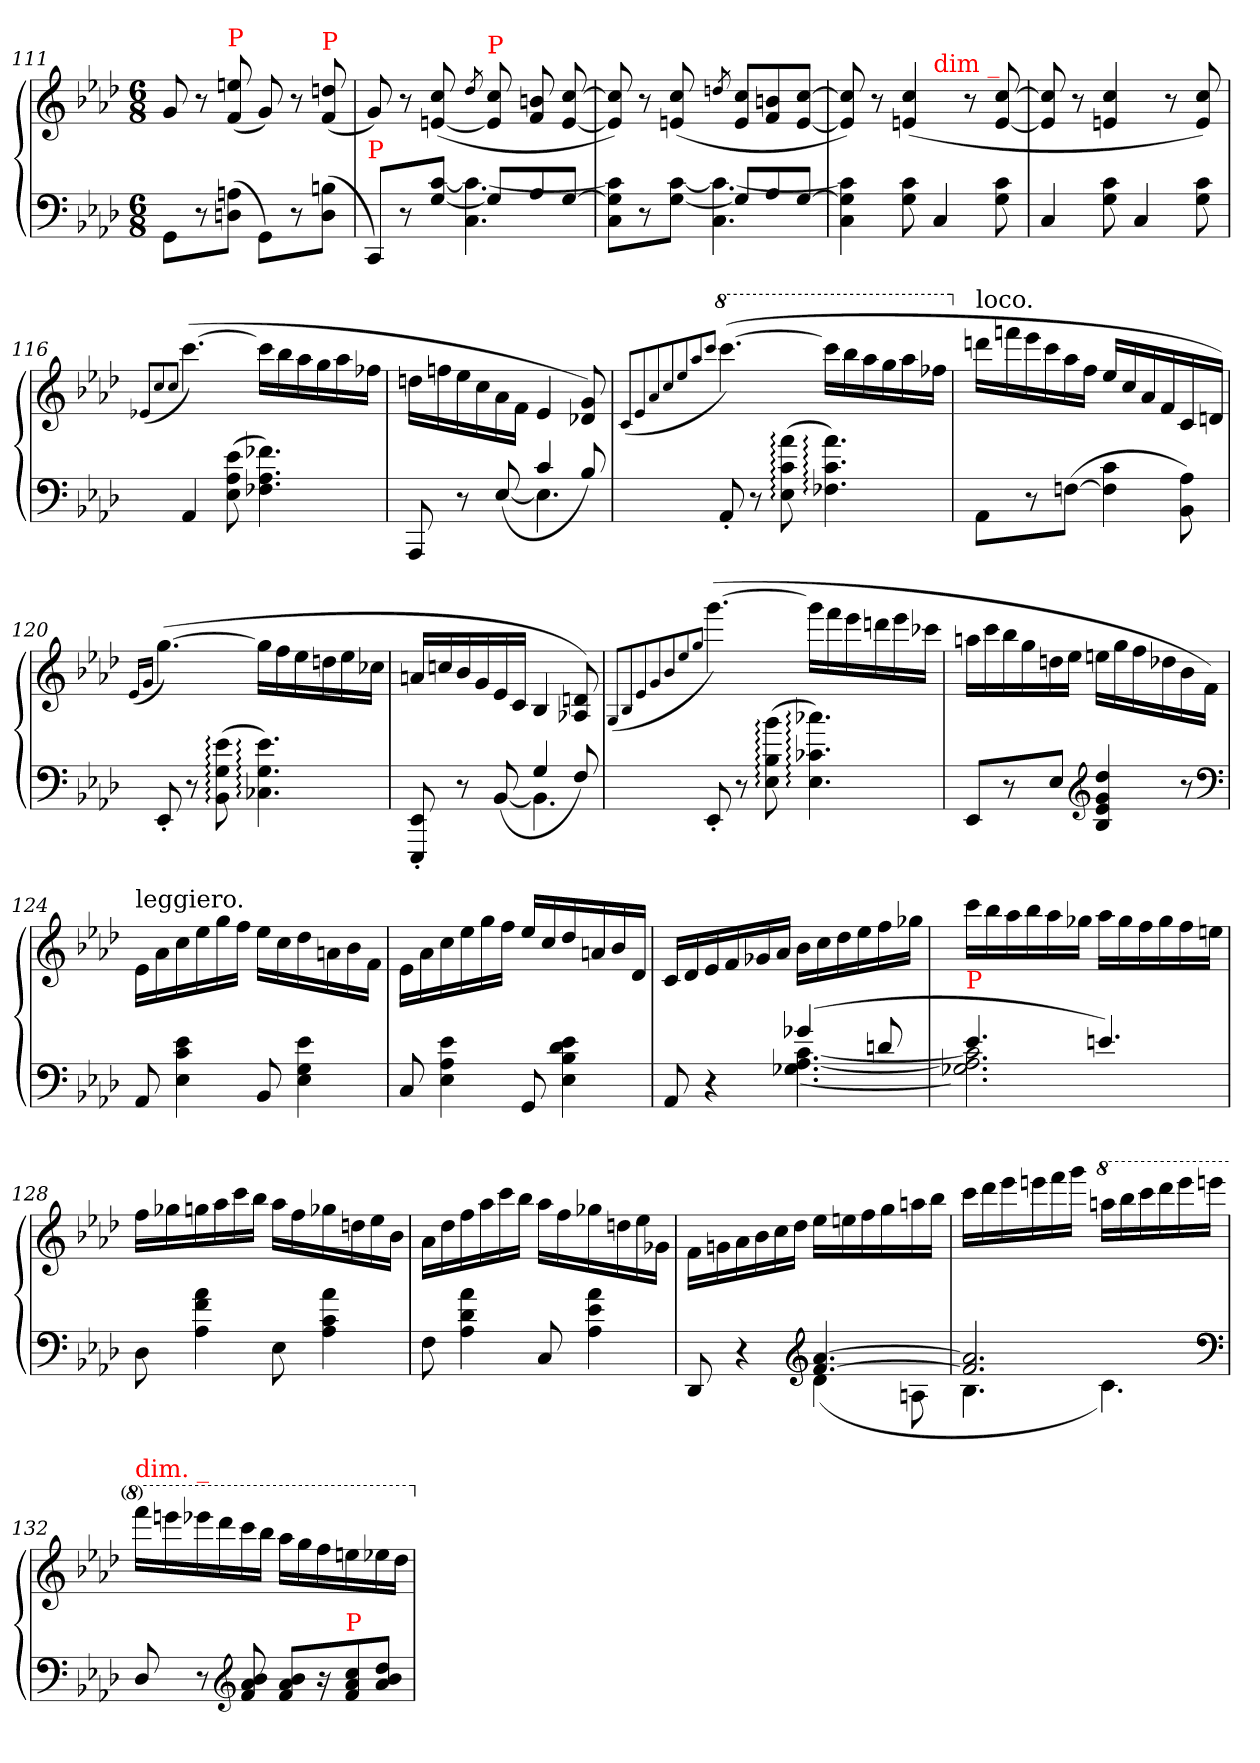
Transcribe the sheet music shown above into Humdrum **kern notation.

**kern	**kern
*part1	*part1
*staff2	*staff1
*clefF4	*clefG2
*k[b-e-a-d-]	*k[b-e-a-d-]
*A-:	*A-:
*M6/8	*M6/8
=111	=111
8GG\L	8g/
8r	8r
!	!LO:TX:a:color=red:t=P
(>8An 8DnJ	(<8een/ 8f/
8GG\L)	8g)
8r	8r
!	!LO:TX:a:color=red:t=P
(8Bn 8DJ	(<8ddn/ 8f/
=112	=112
*^	*
!LO:TX:a:color=red:t=P	!	!
4.ryy	8CC/L)	8g/)
.	8r	8r
.	[8c\ [8G\J	(>8cc/ [8en/
.	.	8qdd-
!	!	!LO:TX:a:color=red:t=P
8GL]	4.c_ 4.C	8cc/ 8e]/
8A-	.	8bn 8f
[8GJ	.	[8cc [8e
=113	=113	=113
4.ryy	8c] 8G] 8CL	8cc]/ 8en]/)
.	8r	8r
.	[8c [8GJ	(>8cc/ 8e/
.	.	8qddn/
8GL]	4.c_ 4.C	8cc/ 8e/L
8A-	.	8bn 8f
[8GJ	.	[8cc [8eJ
*v	*v	*
=114	=114
*	*^
4c] 4G] 4C	8cc]/ 8en]/)	4.ryy
.	8r	.
8c 8G	(>4cc/ 4e/	.
!	!	!LO:TX:a:color=red:t=dim _
4C/	.	4.ryy
.	8r	.
8c 8G	[8cc/ [8e/	.
*	*v	*v
=115	=115
4C/	8cc]/ 8en]/
.	8r
8c 8G	4cc/ 4e/
4C/	.
.	8r
8c 8G	8cc/ 8e/)
=116	=116
.	(>8qqe-X/L
.	8qqcc/
.	8qqcc/J
4AA-	(>[4.ccc)
(>8e- 8A- 8E-	.
4.f-X 4.A- 4.F-X)	16cccLL]
.	16bb-
.	16aa-
.	16gg
.	16aa-
.	16ff-XJJ
=117	=117
*^	*
8AAA-	4.ryy	16ddnLL
.	.	16ffn
8r	.	16ee-
.	.	16cc
(>[8E-/	.	16a-
.	.	16fJJ
4c	4.E-]	4e-
8B-)	.	8g 8d-X)
*v	*v	*
=118	=118
.	(<8qqc/L
.	8qqe-/
.	8qqa-/
.	8qqcc/
.	8qqee-/
.	8qqaa-/
.	8qqccc/J
*	*8va
8AA-'	(>[4.cccc)
8r	.
(>8a-: 8c: 8E-:	.
4.a-: 4.c: 4.F-X:)	16ccccLL]
.	16bbb-
.	16aaa-
.	16ggg
.	16aaa-
.	16fff-XJJ
=119	=119
*	*X8va
!	!LO:TX:a:t=loco.
8AA-\L	16dddnLL
.	16fffn
8r	16eee-
.	16ccc
(>[8FnJ	16aa-
.	16ffJJ
4c 4F]	16ee-/LL
.	16cc
.	16a-
.	16f
8A- 8BB-)	16c
.	16dnJJ)
=120	=120
.	(>16qqe-/LL
.	16qqg/JJ
8EE-'	(>[4.gg)
8r	.
(>8e-: 8G: 8BB-:	.
4.e-: 4.G: 4.C-X:)	16ggLL]
.	16ff
.	16ee-
.	16ddn
.	16ee-
.	16cc-XJJ
=121	=121
*^	*
8EEE-'< 8EE-'<	4.ryy	16anLL
.	.	16ccn
8r	.	16b-
.	.	16g
(>[8BB-	.	16e-
.	.	16cJJ
4G	4.BB-]	4B-
8F)	.	8dn 8A-X)
*v	*v	*
=122	=122
.	(<8qqG/L
.	8qqB-/
.	8qqe-/
.	8qqg/
.	8qqb-/
.	8qqee-/
.	8qqgg/J
8EE-'	(>[4.ggg)
8r	.
(8b-: 8B-: 8E-:	.
4.cc-X: 4.c-X: 4.E-:)	16gggLL]
.	16fff
.	16eee-
.	16dddn
.	16eee-
.	16ccc-XJJ
=123	=123
8EE-/L	16aanLL
.	16ccc
8r	16bb-
.	16gg
8E-J	16ddn
.	16ee-JJ
*clefG2	*
4dd- 4g 4e- 4B-	16eenLL
.	16gg
.	16ff
.	16dd-X
8r	16b-
.	16fJJ)
*clefF4	*
=124	=124
!	!LO:TX:a:t=leggiero.
8AA-	16e-LL
.	16a-
4e- 4c 4E-	16cc
.	16ee-
.	16gg
.	16ffJJ
8BB-	16ee-LL
.	16cc
4e- 4G 4E-	16dd-
.	16an
.	16b-
.	16fJJ
=125	=125
8C	16e-LL
.	16a-
4e- 4A- 4E-	16cc
.	16ee-
.	16gg
.	16ffJJ
8GG	16ee-/LL
.	16cc
4e- 4d- 4B- 4E-	16dd-
.	16an
.	16b-
.	16d-JJ
=126	=126
*^	*
8AA-	4ryy	16cLL
.	.	16d-
4r	.	16e-
.	.	16f
.	8ryy	16g-X
.	.	16a-JJ
(>4g-X/	[4.c\ [4.A-\ [4.G-X\	16b-LL
.	.	16cc
.	.	16dd-
.	.	16ee-
8dn/	.	16ff
.	.	16gg-XJJ
=127	=127	=127
!LO:TX:a:color=red:t=P	!	!
4.e-	2.c] 2.A-] 2.G-X]	16cccLL
.	.	16bb-
.	.	16aa-
.	.	16bb-
.	.	16aa-
.	.	16gg-XJJ
4.en)	.	16aa-LL
.	.	16gg-
.	.	16ff
.	.	16gg-
.	.	16ff
.	.	16eenJJ
*v	*v	*
=128	=128
8D-	16ffLL
.	16gg-X
4a- 4f 4A-	16ggn
.	16aa-
.	16ccc
.	16bb-JJ
8E-	16aa-LL
.	16ff
4a- 4c 4A-	16gg-X
.	16ddn
.	16ee-
.	16b-JJ
=129	=129
8F	16a-LL
.	16dd-
4a- 4d- 4A-	16ff
.	16aa-
.	16ccc
.	16bb-JJ
8C/	16aa-LL
.	16ff
4a- 4e- 4A-	16gg-X
.	16ddn
.	16ee-
.	16g-XJJ
=130	=130
*^	*
8DD-	4.ryy	16f\LL
.	.	16gn
4r	.	16a-
.	.	16b-
.	.	16cc
.	.	16dd-JJ
*clefG2	*	*
[4.a- [4.f	(<4d-	16ee-LL
.	.	16een
.	.	16ff
.	.	16gg
.	8An	16aan
.	.	16bb-JJ
=131	=131	=131
2.a-] 2.f]	4.B-	16cccLL
.	.	16ddd-
.	.	16eee-
.	.	16eeen
.	.	16fff
.	.	16gggJJ
*	*	*8va
.	4.c)	16aaanLL
.	.	16bbb-
.	.	16cccc
.	.	16dddd-
.	.	16eeee
.	.	16eeeenJJ
*v	*v	*
*clefF4	*
=132	=132
!	!LO:TX:a:color=red:t=dim. _
8D-/	16ffffLL
.	16eeeen
8r	16eeee-X
.	16dddd-
*clefG2	*
8f 8a- 8b-	16cccc
.	16bbb-JJ
8b- 8a- 8fL	16aaa-LL
.	16ggg
16r	16fff
!LO:TX:a:color=red:t=P	!
!LO:N:vis=8	!
16cc 16a- 16f	16eeen
8dd- 8b- 8a-J	16eee-X
.	16ddd-JJ
*	*X8va
=	=
*-	*-
